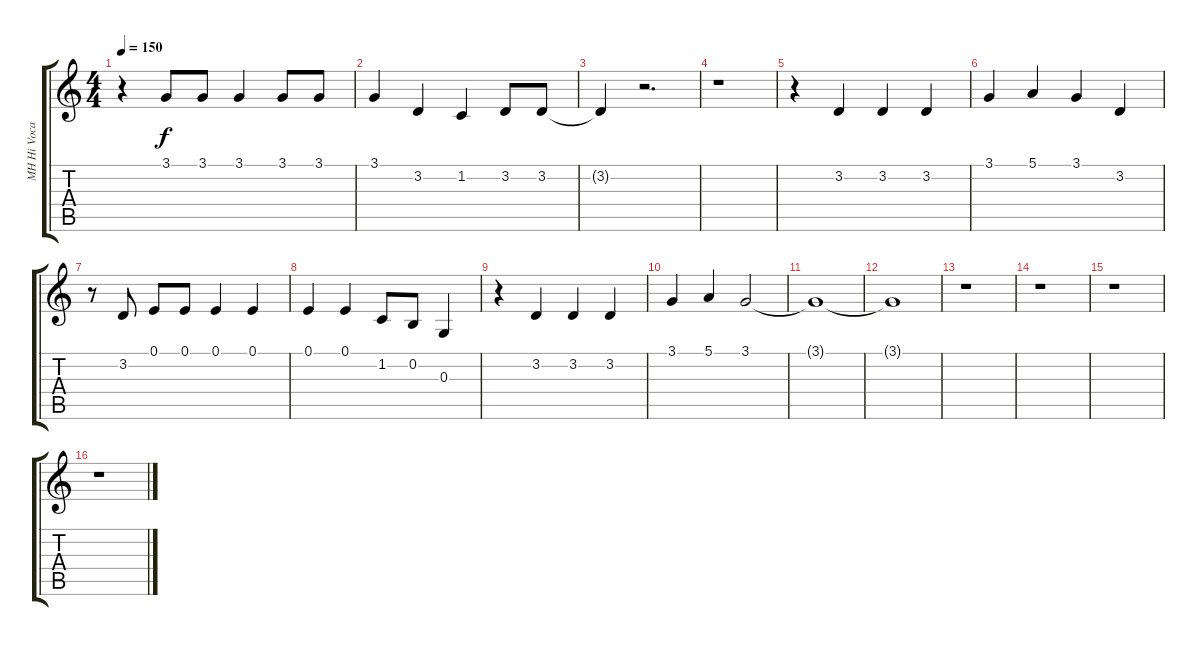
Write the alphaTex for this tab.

\track ("MH Hi Vocals" "MH Hi Voca") {instrument altosax}
\staff {score tabs}
\tuning (E4 B3 G3 D3 A2 E2) {hide}
\ts (4 4)
\tempo 150
\clef g2
\ks c
r.4{dy f} 3.1.8 3.1.8 3.1.4 3.1.8 3.1.8 |
3.1.4 3.2.4 1.2.4 3.2.8 3.2.8 |
3.2{t}.4 r.2{d} |
r.1 |
r.4 3.2.4 3.2.4 3.2.4 |
3.1.4 5.1.4 3.1.4 3.2.4 |
r.8 3.2.8 0.1.8 0.1.8 0.1.4 0.1.4 |
0.1.4 0.1.4 1.2.8 0.2.8 0.3.4 |
r.4 3.2.4 3.2.4 3.2.4 |
3.1.4 5.1.4 3.1.2 |
3.1{t}.1 |
3.1{t}.1 |
r.1 |
r.1 |
r.1 |
r.1
